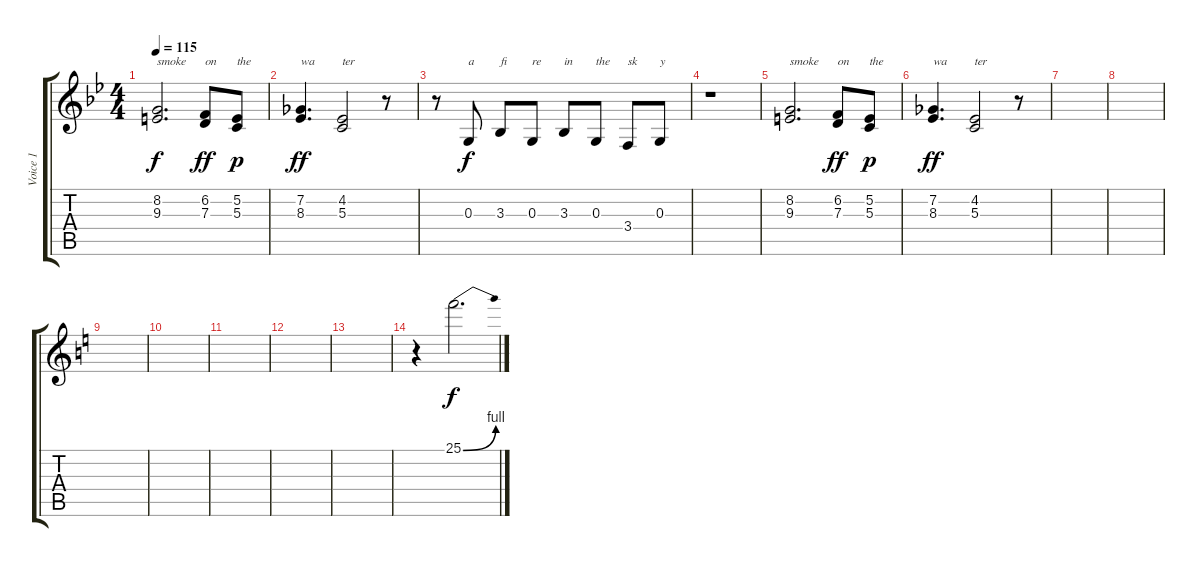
\track ("Voice 1" "Voice 1") {instrument lead2sawtooth}
\staff {score tabs}
\tuning (E4 B3 G3 D3 A2 E2) {hide}
\ts (4 4)
\tempo 115
\clef g2
\ks bb
(8.2 9.3).2{d txt "smoke" dy f} (6.2 7.3).8{txt "on" dy ff} (5.2 5.3).8{txt "the" dy p} |
(7.2 8.3).4{d txt "wa" dy ff} (4.2 5.3).2{txt "ter"} r.8 |
r.8 0.3.8{txt "a" dy f} 3.3.8{txt "fi"} 0.3.8{txt "re"} 3.3.8{txt "in"} 0.3.8{txt "the"} 3.4.8{txt "sk"} 0.3.8{txt "y"} |
r.1 |
(8.2 9.3).2{d txt "smoke"} (6.2 7.3).8{txt "on" dy ff} (5.2 5.3).8{txt "the" dy p} |
(7.2 8.3).4{d txt "wa" dy ff} (4.2 5.3).2{txt "ter"} r.8 |
|
|
\ks c
|
|
|
|
|
r.4 25.1{be (bend 0 0 60 4)}.2{d dy f}
